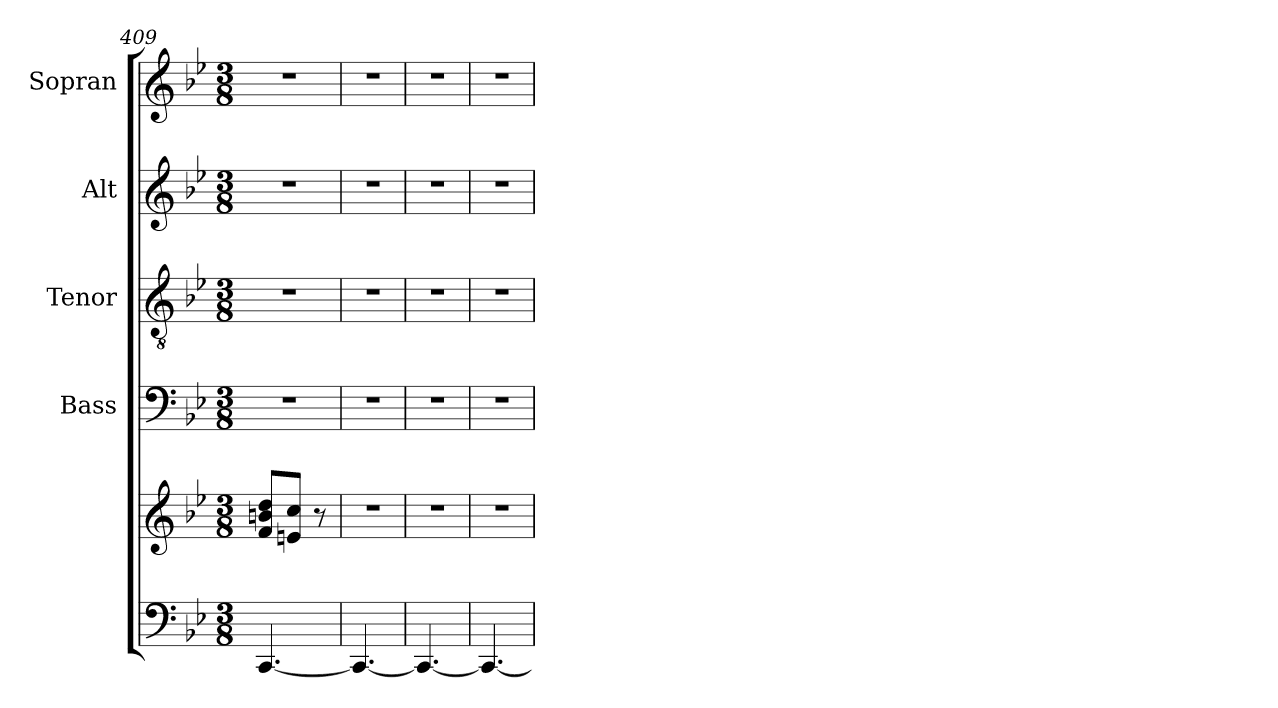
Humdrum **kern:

**kern	**kern	**kern	**kern	**kern	**kern
*part5	*part5	*part4	*part3	*part2	*part1
*staff6	*staff5	*staff4	*staff3	*staff2	*staff1
*	*	*I"Bass	*I"Tenor	*I"Alt	*I"Sopran
*	*	*I'B.	*I'T.	*I'A.	*I'S.
*clefF4	*clefG2	*clefF4	*clefGv2	*clefG2	*clefG2
*k[b-e-]	*k[b-e-]	*k[b-e-]	*k[b-e-]	*k[b-e-]	*k[b-e-]
*B-:	*B-:	*B-:	*B-:	*B-:	*B-:
*M3/8	*M3/8	*M3/8	*M3/8	*M3/8	*M3/8
=409	=409	=409	=409	=409	=409
[4.CC/	8f/ 8bn/ 8dd/L	4.r	4.r	4.r	4.r
.	8en/ 8cc/J	.	.	.	.
.	8r	.	.	.	.
=410	=410	=410	=410	=410	=410
4.CC/_	4.r	4.r	4.r	4.r	4.r
=411	=411	=411	=411	=411	=411
4.CC/_	4.r	4.r	4.r	4.r	4.r
=412	=412	=412	=412	=412	=412
4.CC/_	4.r	4.r	4.r	4.r	4.r
=	=	=	=	=	=
*-	*-	*-	*-	*-	*-
